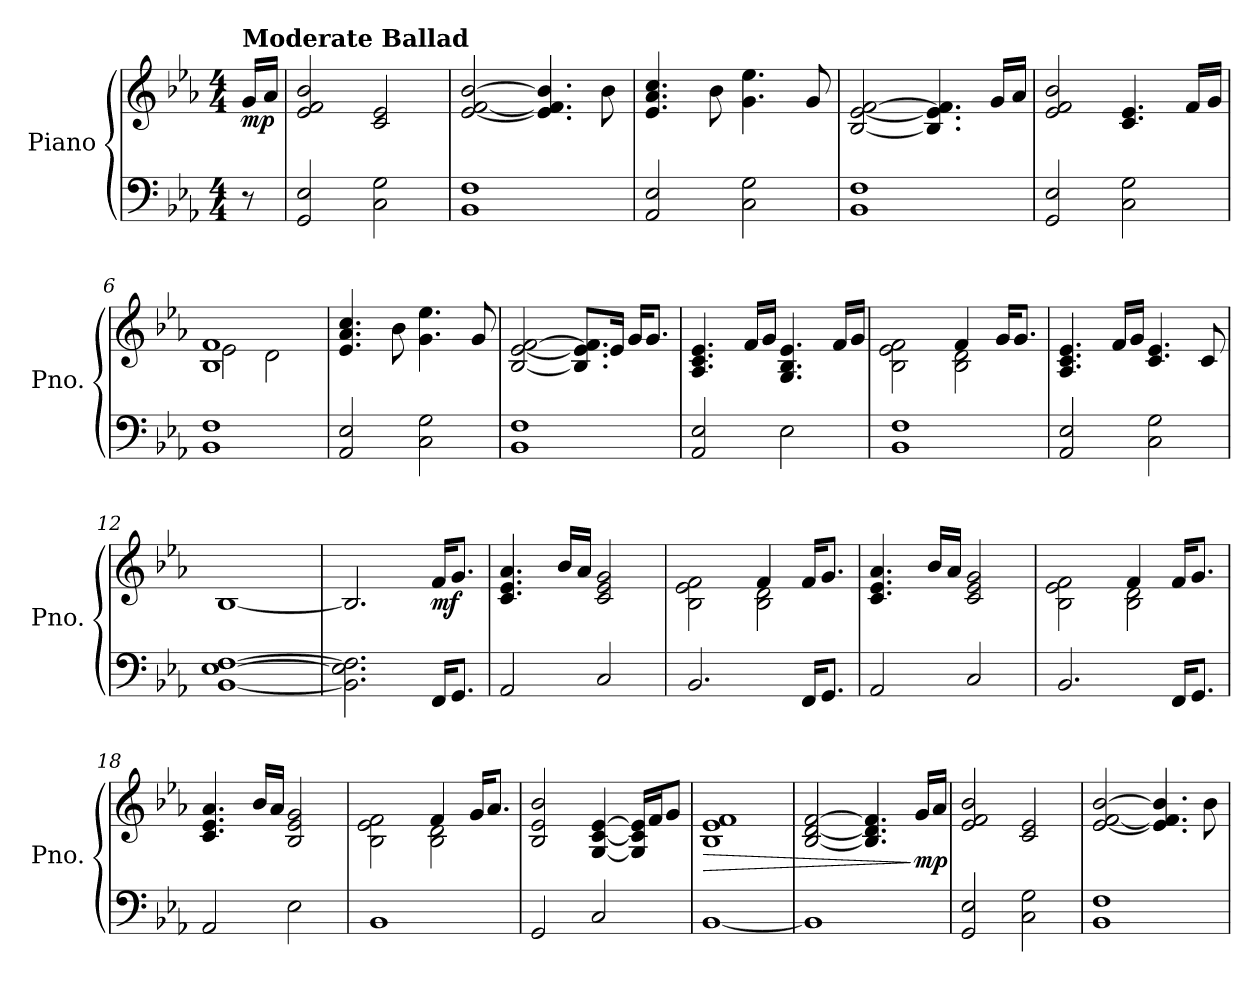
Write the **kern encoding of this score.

**kern	**kern	**dynam
*part1	*part1	*part1
*staff2	*staff1	*staff1/2
*I"Piano	*	*
*I'Pno.	*	*
*clefF4	*clefG2	*
*k[b-e-a-]	*k[b-e-a-]	*
*M4/4	*M4/4	*
*MM78	*MM78	*
=	=	=
!	!LO:TX:a:B:t=Moderate Ballad	!
!	!	!LO:DY:b
8r	16g/LL	mp
.	16a-/JJ	.
=1	=1	=1
2GG/ 2E-/	2e-/ 2f/ 2b-/	.
2C\ 2G\	2c/ 2e-/	.
=2	=2	=2
1BB- 1F	[2e-/ [2f/ [2b-/	.
.	4.e-/] 4.f/] 4.b-/]	.
.	8b-\	.
=3	=3	=3
2AA-/ 2E-/	4.e-/ 4.a-/ 4.cc/	.
.	8b-\	.
2C\ 2G\	4.g\ 4.ee-\	.
.	8g/	.
=4	=4	=4
1BB- 1F	[2B-/ [2e-/ [2f/	.
.	4.B-/] 4.e-/] 4.f/]	.
.	16g/LL	.
.	16a-/JJ	.
!!LO:LB:g=z
=5	=5	=5
2GG/ 2E-/	2e-/ 2f/ 2b-/	.
2C\ 2G\	4.c/ 4.e-/	.
.	16f/LL	.
.	16g/JJ	.
=6	=6	=6
*	*^	*
1BB- 1F	1B- 1f	2e-\	.
.	.	2d\	.
*	*v	*v	*
=7	=7	=7
2AA-/ 2E-/	4.e-/ 4.a-/ 4.cc/	.
.	8b-\	.
2C\ 2G\	4.g\ 4.ee-\	.
.	8g/	.
=8	=8	=8
1BB- 1F	[2B-/ [2e-/ [2f/	.
.	8.B-/] 8.e-/] 8.f/]L	.
.	16e-/Jk	.
.	16g/KL	.
.	8.g/J	.
!!LO:LB:g=z
=9	=9	=9
2AA-/ 2E-/	4.A-/ 4.c/ 4.e-/	.
.	16f/LL	.
.	16g/JJ	.
2E-\	4.G/ 4.B-/ 4.e-/	.
.	16f/LL	.
.	16g/JJ	.
=10	=10	=10
*	*^	*
1BB- 1F	2ryy	2B-\ 2e-\ 2f\	.
.	4f/	2B-\ 2d\	.
.	16g/KL	.	.
.	8.g/J	.	.
*	*v	*v	*
=11	=11	=11
2AA-/ 2E-/	4.A-/ 4.c/ 4.e-/	.
.	16f/LL	.
.	16g/JJ	.
2C\ 2G\	4.c/ 4.e-/	.
.	8c/	.
!!LO:LB:g=z
=12	=12	=12
[1BB- [1E- [1F	[1B-	.
=13	=13	=13
2.BB-\] 2.E-\] 2.F\]	2.B-/]	.
!	!	!LO:DY:b
16FF/KL	16f/KL	mf
8.GG/J	8.g/J	.
=14	=14	=14
2AA-/	4.c/ 4.e-/ 4.a-/	.
.	16b-/LL	.
.	16a-/JJ	.
2C/	2c/ 2e-/ 2g/	.
=15	=15	=15
*	*^	*
2.BB-/	2ryy	2B-\ 2e-\ 2f\	.
.	4f/	2B-\ 2d\	.
16FF/KL	16f/KL	.	.
8.GG/J	8.g/J	.	.
*	*v	*v	*
!!LO:PB:g=z
=16	=16	=16
2AA-/	4.c/ 4.e-/ 4.a-/	.
.	16b-/LL	.
.	16a-/JJ	.
2C/	2c/ 2e-/ 2g/	.
=17	=17	=17
*	*^	*
2.BB-/	2ryy	2B-\ 2e-\ 2f\	.
.	4f/	2B-\ 2d\	.
16FF/KL	16f/KL	.	.
8.GG/J	8.g/J	.	.
*	*v	*v	*
=18	=18	=18
2AA-/	4.c/ 4.e-/ 4.a-/	.
.	16b-/LL	.
.	16a-/JJ	.
2E-\	2B-/ 2e-/ 2g/	.
=19	=19	=19
*	*^	*
1BB-	2ryy	2B-\ 2e-\ 2f\	.
.	4f/	2B-\ 2d\	.
.	16g/KL	.	.
.	8.a-/J	.	.
*	*v	*v	*
!!LO:LB:g=z
=20	=20	=20
2GG/	2B-/ 2e-/ 2b-/	.
2C/	[4G/ [4c/ [4e-/	.
.	16G/] 16c/] 16e-/]LL	.
.	16f/J	.
.	8g/J	.
=21	=21	=21
!	!	!LO:HP:b
[1BB-	1B- 1e- 1f	>
=22	=22	=22
1BB-]	[2B-/ [2d/ [2f/	.
.	4.B-/] 4.d/] 4.f/]	.
!	!	!LO:DY:n=1:b
.	16g/LL	] mp
.	16a-/JJ	.
=23	=23	=23
2GG/ 2E-/	2e-/ 2f/ 2b-/	.
2C\ 2G\	2c/ 2e-/	.
!!LO:LB:g=z
=24	=24	=24
1BB- 1F	[2e-/ [2f/ [2b-/	.
.	4.e-/] 4.f/] 4.b-/]	.
.	8b-\	.
=	=	=
*-	*-	*-
